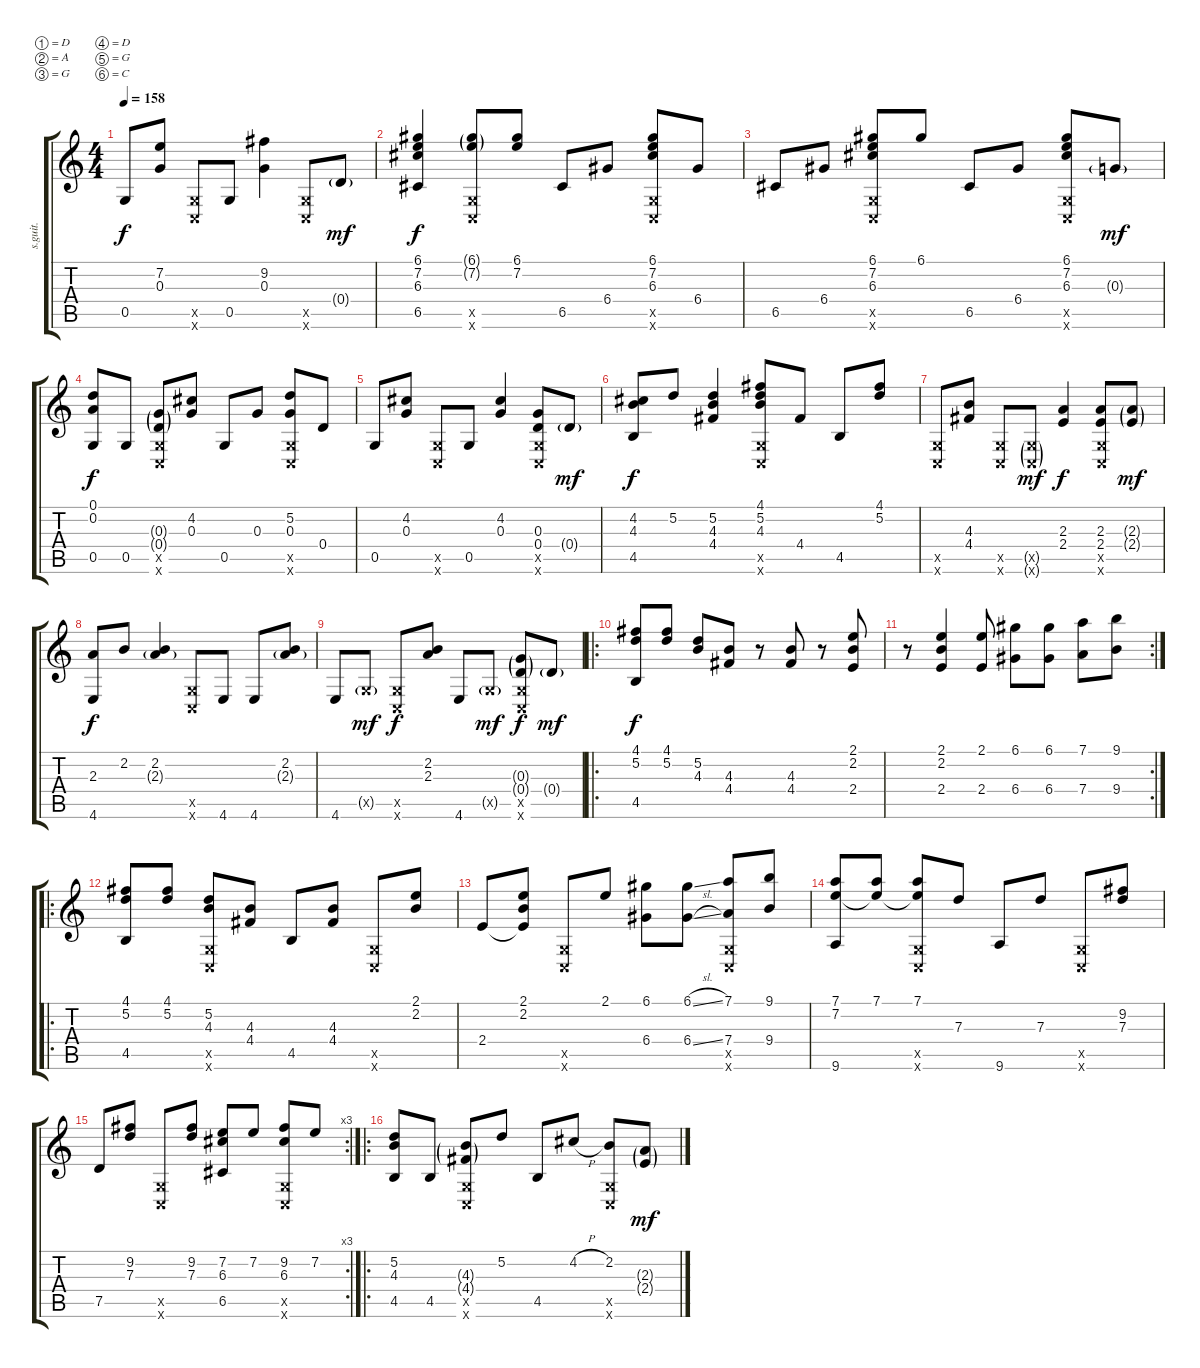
\defaultSystemsLayout 4
\bracketExtendMode groupsimilarinstruments
\otherSystemsTrackNameOrientation horizontal
\track ("Track 1" "s.guit.") {instrument acousticguitarsteel}
\staff {score tabs}
\tuning (D4 A3 G3 D3 G2 C2)
\ts (4 4)
\tempo 158
\clef g2
\scale
0.980158
\ks c
0.5.8{dy f beam Up} (7.2 0.3).8{beam Up} (0.5{x} 0.6{x}).8{beam Up} 0.5.8{beam Up} (9.2{acc #} 0.3).4{beam Down} (0.5{x} 0.6{x}).8{beam Up} 0.4{g}.8{dy mf beam Up} |
\scale
0.948579 (6.1{acc #} 7.2 6.3{acc #} 6.5{acc #}).4{dy f beam Up} (6.1{g acc #} 7.2{g} 0.5{x} 0.6{x}).8{beam Up} (6.1{acc #} 7.2).8{beam Up} 6.5{acc #}.8{beam Up} 6.4{acc #}.8{beam Up} (6.1{acc #} 7.2 6.3{acc #} 0.5{x} 0.6{x}).8{beam Up} 6.4{acc #}.8{beam Up} |
\scale
1.04495 6.5{acc #}.8{beam Up} 6.4{acc #}.8{beam Up} (6.1{acc #} 7.2 6.3{acc #} 0.5{x} 0.6{x}).8{beam Up} 6.1{acc #}.8{beam Up} 6.5{acc #}.8{beam Up} 6.4{acc #}.8{beam Up} (6.1{acc #} 7.2 6.3{acc #} 0.5{x} 0.6{x}).8{beam Up} 0.3{g}.8{dy mf beam Up} |
\scale
0.977526 (0.1 0.2 0.5).8{dy f beam Up} 0.5.8{beam Up} (0.3{g} 0.4{g} 0.5{x} 0.6{x}).8{beam Up} (4.2{acc #} 0.3).8{beam Up} 0.5.8{beam Up} 0.3.8{beam Up} (5.2 0.3 0.5{x} 0.6{x}).8{beam Up} 0.4.8{beam Up} |
\scale
0.977526 0.5.8{beam Up} (4.2{acc #} 0.3).8{beam Up} (0.5{x} 0.6{x}).8{beam Up} 0.5.8{beam Up} (4.2{acc #} 0.3).4{beam Up} (0.3 0.4 0.5{x} 0.6{x}).8{beam Up} 0.4{g}.8{dy mf beam Up} |
\scale
1.04495 (4.2{acc #} 4.3 4.5).8{dy f beam Up} 5.2.8{beam Up} (5.2 4.3 4.4{acc #}).4{beam Up} (4.1{acc #} 5.2 4.3 0.5{x} 0.6{x}).8{beam Up} 4.4{acc #}.8{beam Up} 4.5.8{beam Up} (4.1{acc #} 5.2).8{beam Up} |
\scale
0.977526 (0.5{x} 0.6{x}).8{beam Up} (4.3 4.4{acc #}).8{beam Up} (0.5{x} 0.6{x}).8{beam Up} (0.5{g x} 0.6{g x}).8{dy mf beam Up} (2.3 2.4).4{dy f beam Up} (2.3 2.4 0.5{x} 0.6{x}).8{beam Up} (2.3{g} 2.4{g}).8{dy mf beam Up} |
\scale
0.977526 (2.3 4.6).8{dy f beam Up} 2.2.8{beam Up} (2.2 2.3{g}).4{beam Up} (0.5{x} 0.6{x}).8{beam Up} 4.6.8{beam Up} 4.6.8{beam Up} (2.2 2.3{g}).8{beam Up} |
\scale
1.04432 4.6.8{beam Up} 0.5{g x}.8{dy mf beam Up} (0.5{x} 0.6{x}).8{dy f beam Up} (2.2 2.3).8{beam Up} 4.6.8{beam Up} 0.5{g x}.8{dy mf beam Up} (0.3{g} 0.4{g} 0.5{x} 0.6{x}).8{dy f beam Up} 0.4{g}.8{dy mf beam Up} |
\ro
\scale
0.967895 (4.1{acc #} 5.2 4.5).8{dy f beam Up} (4.1{acc #} 5.2).8{beam Up} (5.2 4.3).8{beam Up} (4.3 4.4{acc #}).8{beam Up} r.8{beam Up} (4.3 4.4{acc #}).8{beam Up} r.8{beam Up} (2.1 2.2 2.4).8{beam Up} |
\rc 2
\scale
0.98779 r.8{beam Down} (2.1 2.2 2.4).4{beam Up} (2.1 2.4).8{beam Up} (6.1{acc #} 6.4{acc #}).8{beam Down} (6.1{acc #} 6.4{acc #}).8{beam Down} (7.1 7.4).8{beam Down} (9.1 9.4).8{beam Down} |
\ro
\scale
1.07842 (4.1{acc #} 5.2 4.5).8{beam Up} (4.1{acc #} 5.2).8{beam Up} (5.2 4.3 0.5{x} 0.6{x}).8{beam Up} (4.3 4.4{acc #}).8{beam Up} 4.5.8{beam Up} (4.3 4.4{acc #}).8{beam Up} (0.5{x} 0.6{x}).8{beam Up} (2.1 2.2).8{beam Up} |
\scale
0.96079 2.4.8{beam Up} (2.1 2.2 2.4{t}).8{beam Up} (0.5{x} 0.6{x}).8{beam Up} 2.1.8{beam Up} (6.1{acc #} 6.4{acc #}).8{beam Down} (6.1{sl acc #} 6.4{sl acc #}).8{beam Down} (7.1 7.4 0.5{x} 0.6{x}).8{beam Up} (9.1 9.4).8{beam Up} |
\scale
0.96079 (7.1 7.2 9.6).8{beam Up} (7.1 7.2{t}).8{beam Up} (7.1 7.2{t} 0.5{x} 0.6{x}).8{beam Up} 7.3.8{beam Up} 9.6.8{beam Up} 7.3.8{beam Up} (0.5{x} 0.6{x}).8{beam Up} (9.2{acc #} 7.3).8{beam Up} |
\rc 3
\scale
1.07889 7.5.8{beam Up} (9.2{acc #} 7.3).8{beam Up} (0.5{x} 0.6{x}).8{beam Up} (9.2{acc #} 7.3).8{beam Up} (7.2 6.3{acc #} 6.5{acc #}).8{beam Up} 7.2.8{beam Up} (9.2{acc #} 6.3{acc #} 0.5{x} 0.6{x}).8{beam Up} 7.2.8{beam Up} |
\ro
\scale
0.967895 (5.2 4.3 4.5).8{beam Up} 4.5.8{beam Up} (4.3{g} 4.4{g acc #} 0.5{x} 0.6{x}).8{beam Up} 5.2.8{beam Up} 4.5.8{beam Up} 4.2{h acc #}.8{beam Up} (2.2 0.5{x} 0.6{x}).8{beam Up} (2.3{g} 2.4{g}).8{dy mf beam Up}
